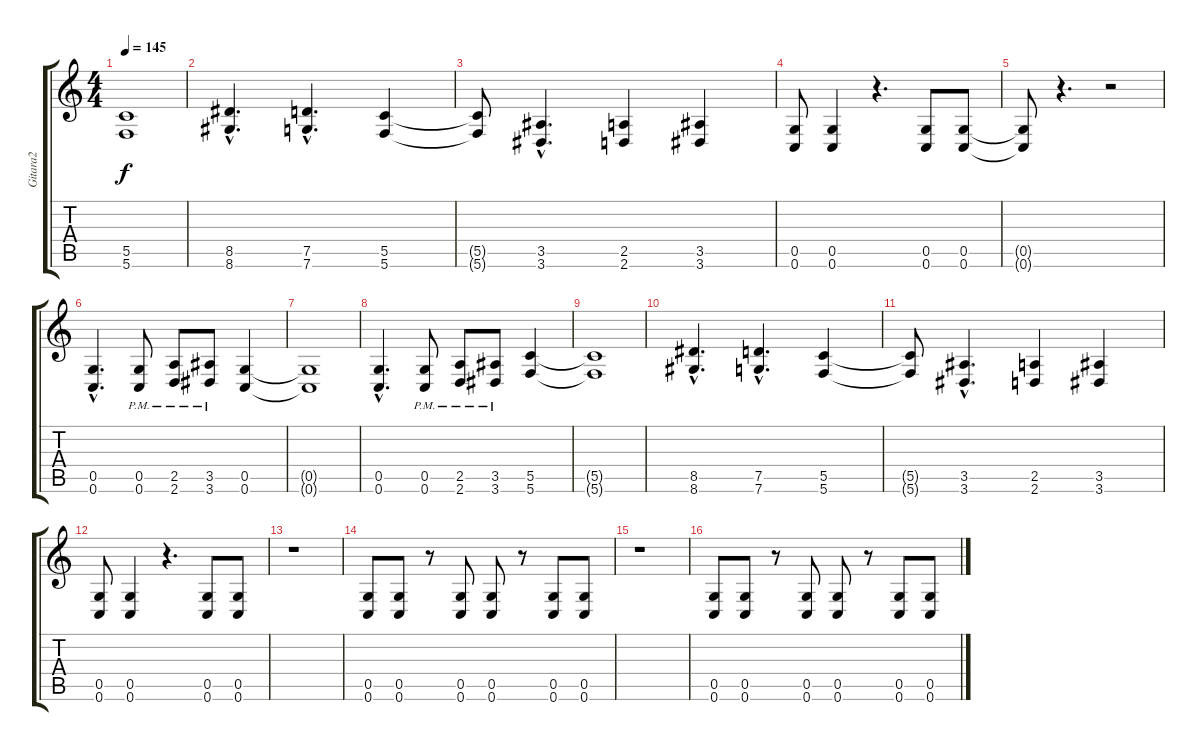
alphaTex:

\track ("Gitara2" "Gitara2") {instrument distortionguitar}
\staff {score tabs}
\tuning (D4 A3 F3 C3 G2 C2) {hide}
\ts (4 4)
\tempo 145
\clef g2
\ks c
(5.5{t} 5.6{t}).1{dy f} |
(8.5{hac} 8.6{hac}).4{d} (7.5{hac} 7.6{hac}).4{d} (5.5 5.6).4 |
(5.5{t} 5.6{t}).8 (3.5{hac} 3.6{hac}).4{d} (2.5 2.6).4 (3.5 3.6).4 |
(0.5 0.6).8 (0.5 0.6).4 r.4{d} (0.5 0.6).8 (0.5 0.6).8 |
(0.5{t} 0.6{t}).8 r.4{d} r.2 |
(0.5{hac} 0.6{hac}).4{d} (0.5{pm} 0.6{pm}).8 (2.5{pm} 2.6{pm}).8 (3.5{pm} 3.6{pm}).8 (0.5 0.6).4 |
(0.5{t} 0.6{t}).1 |
(0.5{hac} 0.6{hac}).4{d} (0.5{pm} 0.6{pm}).8 (2.5{pm} 2.6{pm}).8 (3.5{pm} 3.6{pm}).8 (5.5 5.6).4 |
(5.5{t} 5.6{t}).1 |
(8.5{hac} 8.6{hac}).4{d} (7.5{hac} 7.6{hac}).4{d} (5.5 5.6).4 |
(5.5{t} 5.6{t}).8 (3.5{hac} 3.6{hac}).4{d} (2.5 2.6).4 (3.5 3.6).4 |
(0.5 0.6).8 (0.5 0.6).4 r.4{d} (0.5 0.6).8 (0.5 0.6).8 |
r.1 |
\section ("" "")
(0.5 0.6).8 (0.5 0.6).8 r.8 (0.5 0.6).8 (0.5 0.6).8 r.8 (0.5 0.6).8 (0.5 0.6).8 |
r.1 |
(0.5 0.6).8 (0.5 0.6).8 r.8 (0.5 0.6).8 (0.5 0.6).8 r.8 (0.5 0.6).8 (0.5 0.6).8
